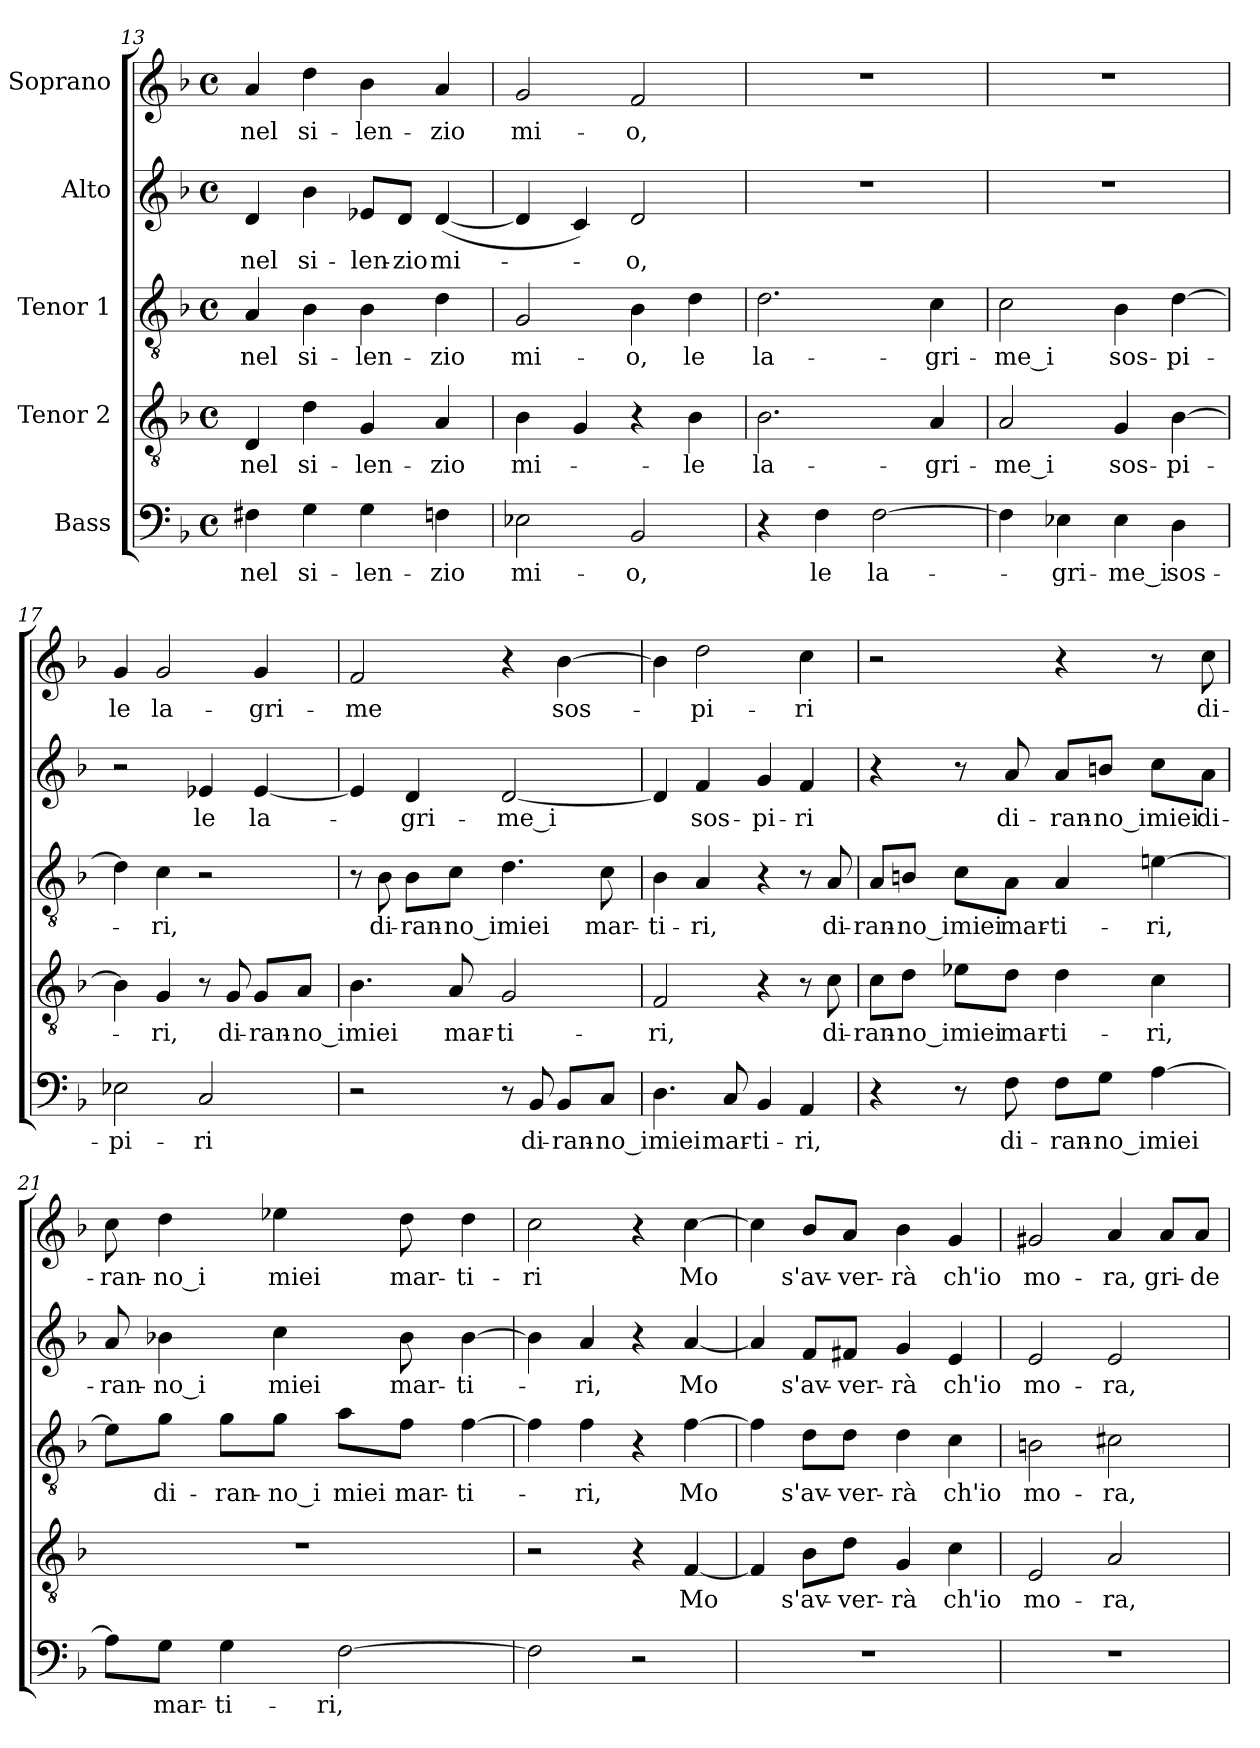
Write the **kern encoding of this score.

**kern	**text	**kern	**text	**kern	**text	**kern	**text	**kern	**text
*part5	*part5	*part4	*part4	*part3	*part3	*part2	*part2	*part1	*part1
*staff5	*staff5	*staff4	*staff4	*staff3	*staff3	*staff2	*staff2	*staff1	*staff1
*I"Bass	*	*I"Tenor 2	*	*I"Tenor 1	*	*I"Alto	*	*I"Soprano	*
*clefF4	*	*clefGv2	*	*clefGv2	*	*clefG2	*	*clefG2	*
*k[b-]	*	*k[b-]	*	*k[b-]	*	*k[b-]	*	*k[b-]	*
*F:	*	*F:	*	*F:	*	*F:	*	*F:	*
*M4/4	*	*M4/4	*	*M4/4	*	*M4/4	*	*M4/4	*
*met(c)	*	*met(c)	*	*met(c)	*	*met(c)	*	*met(c)	*
=13	=13	=13	=13	=13	=13	=13	=13	=13	=13
4F#X\	nel	4D/	nel	4A/	nel	4d/	nel	4a/	nel
4G\	si-	4d\	si-	4B-\	si-	4b-\	si-	4dd\	si-
4G\	-len-	4G/	-len-	4B-\	-len-	8e-X/L	-len-	4b-\	-len-
.	.	.	.	.	.	8d/J	-zio	.	.
4Fn\	-zio	4A/	-zio	4d\	-zio	([4d/	mi-	4a/	-zio
=14	=14	=14	=14	=14	=14	=14	=14	=14	=14
2E-X\	mi-	4B-\	mi-	2G/	mi-	4d/]	.	2g/	mi-
.	.	4G/	.	.	.	4c/)	.	.	.
2BB-/	-o,	4r	-o,	4B-\	-o,	2d/	-o,	2f/	-o,
.	.	4B-\	le	4d\	le	.	.	.	.
=15	=15	=15	=15	=15	=15	=15	=15	=15	=15
4r	.	2.B-\	la-	2.d\	la-	1r	.	1r	.
4F\	le	.	.	.	.	.	.	.	.
[2F\	la-	.	.	.	.	.	.	.	.
.	.	4A/	-gri-	4c\	-gri-	.	.	.	.
=16	=16	=16	=16	=16	=16	=16	=16	=16	=16
4F\]	.	2A/	-me_i	2c\	-me_i	1r	.	1r	.
4E-X\	-gri-	.	.	.	.	.	.	.	.
4E-\	-me_i	4G/	sos-	4B-\	sos-	.	.	.	.
4D\	sos-	[4B-\	-pi-	[4d\	-pi-	.	.	.	.
=17	=17	=17	=17	=17	=17	=17	=17	=17	=17
2E-X\	-pi-	4B-\]	.	4d\]	.	2r	.	4g/	le
.	.	4G/	-ri,	4c\	-ri,	.	.	2g/	la-
2C/	-ri	8r	.	2r	.	4e-X/	le	.	.
.	.	8G/	di-	.	.	.	.	.	.
.	.	8G/L	-ran-	.	.	[4e-/	la-	4g/	-gri-
.	.	8A/J	-no_i	.	.	.	.	.	.
!!LO:LB:g=z
=18	=18	=18	=18	=18	=18	=18	=18	=18	=18
2r	.	4.B-\	miei	8r	.	4e-/]	.	2f/	-me
.	.	.	.	8B-\	di-	.	.	.	.
.	.	.	.	8B-\L	-ran-	4d/	-gri-	.	.
.	.	8A/	mar-	8c\J	-no_i	.	.	.	.
8r	.	2G/	-ti-	4.d\	miei	[2d/	-me_i	4r	.
8BB-/	di-	.	.	.	.	.	.	.	.
8BB-/L	-ran-	.	.	.	.	.	.	[4b-\	sos-
8C/J	-no_i	.	.	8c\	mar-	.	.	.	.
=19	=19	=19	=19	=19	=19	=19	=19	=19	=19
4.D\	miei	2F/	-ri,	4B-\	-ti-	4d/]	.	4b-\]	.
.	.	.	.	4A/	-ri,	4f/	sos-	2dd\	-pi-
8C/	mar-	.	.	.	.	.	.	.	.
4BB-/	-ti-	4r	.	4r	.	4g/	-pi-	.	.
4AA/	-ri,	8r	.	8r	.	4f/	-ri	4cc\	-ri
.	.	8c\	di-	8A/	di-	.	.	.	.
=20	=20	=20	=20	=20	=20	=20	=20	=20	=20
4r	.	8c\L	-ran-	8A/L	-ran-	4r	.	2r	.
.	.	8d\J	-no_i	8Bn/J	-no_i	.	.	.	.
8r	.	8e-X\L	miei	8c\L	miei	8r	.	.	.
8F\	di-	8d\J	mar-	8A\J	mar-	8a/	di-	.	.
8F\L	-ran-	4d\	-ti-	4A/	-ti-	8a/L	-ran-	4r	.
8G\J	-no_i	.	.	.	.	8bn/J	-no_i	.	.
[4A\	miei	4c\	-ri,	[4en\	-ri,	8cc\L	miei	8r	.
.	.	.	.	.	.	8a\J	di-	8cc\	di-
=21	=21	=21	=21	=21	=21	=21	=21	=21	=21
8A\L]	.	1r	.	8e\L]	.	8a/	-ran-	8cc\	-ran-
8G\J	mar-	.	.	8g\J	di-	4b-X\	-no_i	4dd\	-no_i
4G\	-ti-	.	.	8g\L	-ran-	.	.	.	.
.	.	.	.	8g\J	-no_i	4cc\	miei	4ee-X\	miei
[2F\	-ri,	.	.	8a\L	miei	.	.	.	.
.	.	.	.	8f\J	mar-	8b-\	mar-	8dd\	mar-
.	.	.	.	[4f\	-ti-	[4b-\	-ti-	4dd\	-ti-
!!LO:PB:g=z
=22	=22	=22	=22	=22	=22	=22	=22	=22	=22
2F\]	.	2r	.	4f\]	.	4b-\]	.	2cc\	-ri
.	.	.	.	4f\	-ri,	4a/	-ri,	.	.
2r	.	4r	.	4r	.	4r	.	4r	.
.	.	[4F/	Mo	[4f\	Mo	[4a/	Mo	[4cc\	Mo
=23	=23	=23	=23	=23	=23	=23	=23	=23	=23
1r	.	4F/]	.	4f\]	.	4a/]	.	4cc\]	.
.	.	8B-\L	s'av-	8d\L	s'av-	8f/L	s'av-	8b-/L	s'av-
.	.	8d\J	-ver-	8d\J	-ver-	8f#X/J	-ver-	8a/J	-ver-
.	.	4G/	-rà	4d\	-rà	4g/	-rà	4b-\	-rà
.	.	4c\	ch'io	4c\	ch'io	4e/	ch'io	4g/	ch'io
=24	=24	=24	=24	=24	=24	=24	=24	=24	=24
1r	.	2E/	mo-	2Bn\	mo-	2e/	mo-	2g#X/	mo-
.	.	2A/	-ra,	2c#X\	-ra,	2e/	-ra,	4a/	-ra,
.	.	.	.	.	.	.	.	8a/L	gri-
.	.	.	.	.	.	.	.	8a/J	-de-
=	=	=	=	=	=	=	=	=	=
*-	*-	*-	*-	*-	*-	*-	*-	*-	*-
